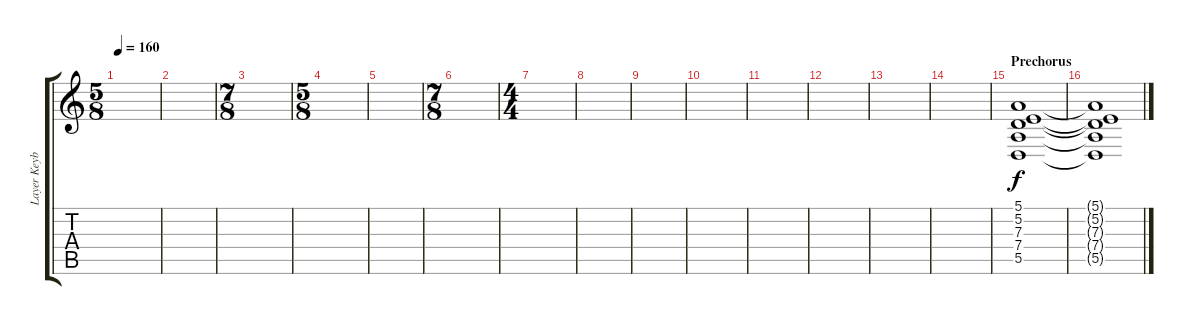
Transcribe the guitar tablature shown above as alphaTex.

\track ("Layer Keyboards" "Layer Keyb") {instrument pad2warm}
\staff {score tabs}
\tuning (E4 B3 G3 D3 A2 E2) {hide}
\ts (5 8)
\tempo 160
\clef g2
\ks c
|
|
\ts (7 8)
|
\ts (5 8)
|
|
\ts (7 8)
|
\ts (4 4)
|
|
|
|
|
|
|
|
\section ("" "Prechorus")
(5.1 5.2 7.3 7.4 5.5).1 |
(5.1{t} 5.2{t} 7.3{t} 7.4{t} 5.5{t}).1
